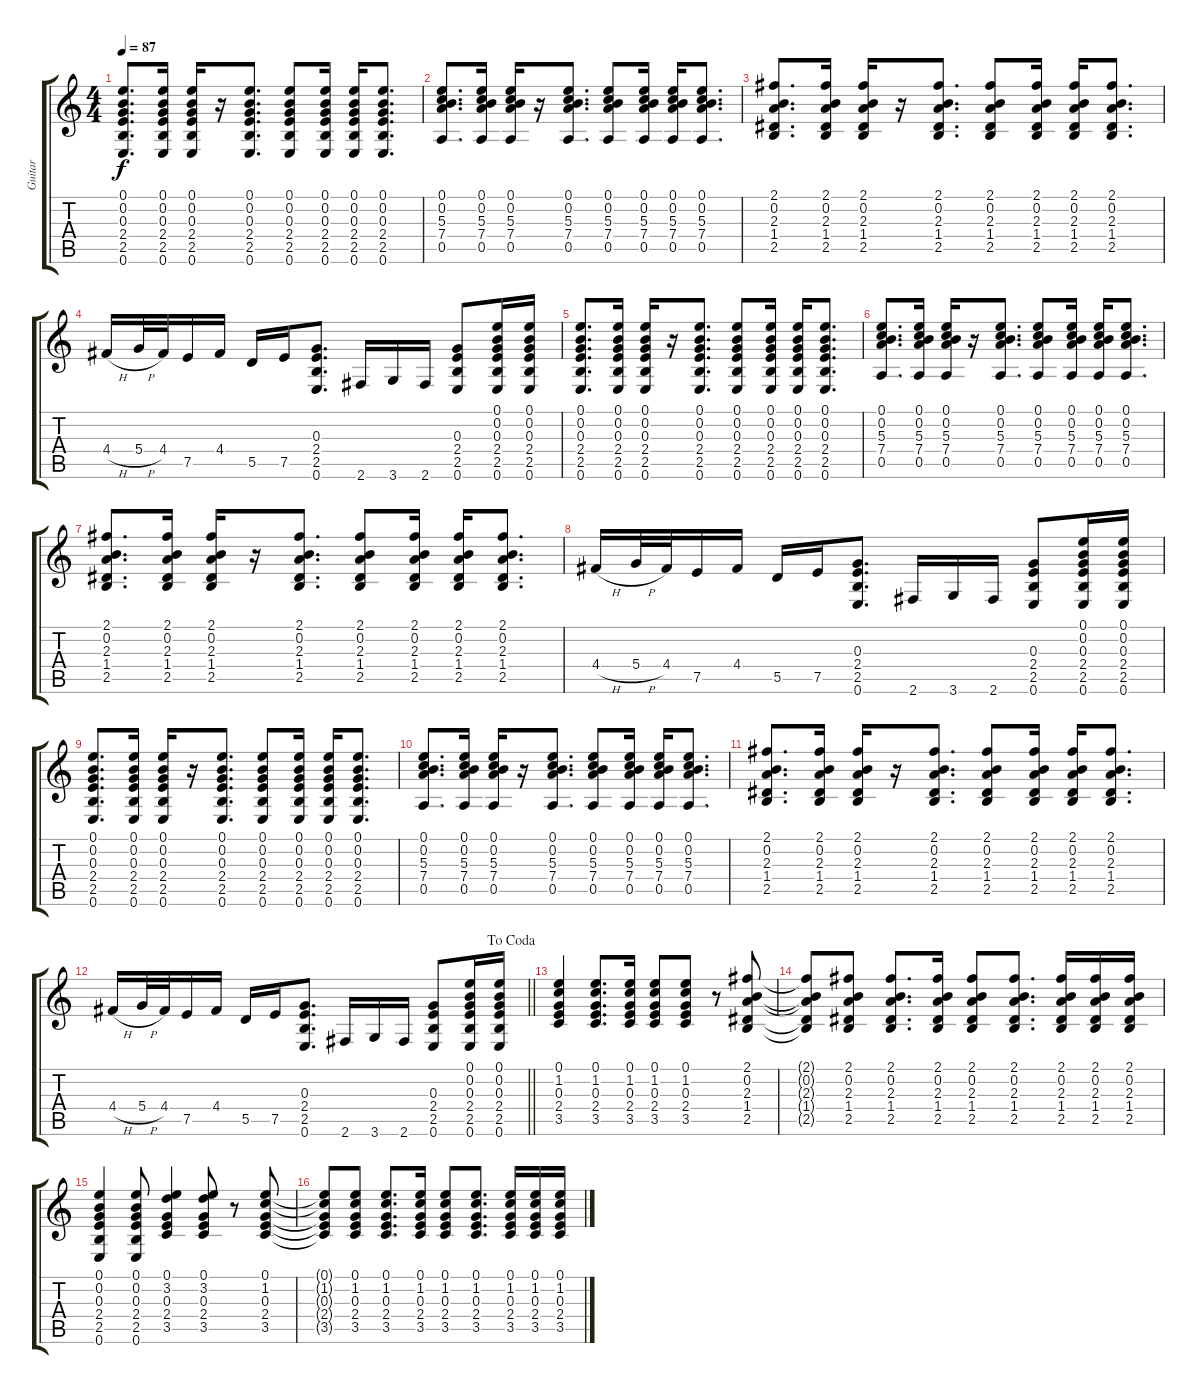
\track ("Guitar" "Guitar") {instrument acousticguitarnylon}
\staff {score tabs}
\tuning (E4 B3 G3 D3 A2 E2) {hide}
\ts (4 4)
\tempo 87
\clef g2
\ks c
(0.1 0.2 0.3 2.4 2.5 0.6).8{d dy f} (0.1 0.2 0.3 2.4 2.5 0.6).16 (0.1 0.2 0.3 2.4 2.5 0.6).16 r.16 (0.1 0.2 0.3 2.4 2.5 0.6).8{d} (0.1 0.2 0.3 2.4 2.5 0.6).8 (0.1 0.2 0.3 2.4 2.5 0.6).16 (0.1 0.2 0.3 2.4 2.5 0.6).16 (0.1 0.2 0.3 2.4 2.5 0.6).8{d} |
(0.1 0.2 5.3 7.4 0.5).8{d} (0.1 0.2 5.3 7.4 0.5).16 (0.1 0.2 5.3 7.4 0.5).16 r.16 (0.1 0.2 5.3 7.4 0.5).8{d} (0.1 0.2 5.3 7.4 0.5).8 (0.1 0.2 5.3 7.4 0.5).16 (0.1 0.2 5.3 7.4 0.5).16 (0.1 0.2 5.3 7.4 0.5).8{d} |
(2.1 0.2 2.3 1.4 2.5).8{d} (2.1 0.2 2.3 1.4 2.5).16 (2.1 0.2 2.3 1.4 2.5).16 r.16 (2.1 0.2 2.3 1.4 2.5).8{d} (2.1 0.2 2.3 1.4 2.5).8 (2.1 0.2 2.3 1.4 2.5).16 (2.1 0.2 2.3 1.4 2.5).16 (2.1 0.2 2.3 1.4 2.5).8{d} |
4.4{h}.16 5.4{h}.32 4.4.32 7.5.16 4.4.16 5.5.16 7.5.16 (0.3 2.4 2.5 0.6).8{d} 2.6.16 3.6.16 2.6.16 (0.3 2.4 2.5 0.6).8 (0.1 0.2 0.3 2.4 2.5 0.6).16 (0.1 0.2 0.3 2.4 2.5 0.6).16 |
(0.1 0.2 0.3 2.4 2.5 0.6).8{d} (0.1 0.2 0.3 2.4 2.5 0.6).16 (0.1 0.2 0.3 2.4 2.5 0.6).16 r.16 (0.1 0.2 0.3 2.4 2.5 0.6).8{d} (0.1 0.2 0.3 2.4 2.5 0.6).8 (0.1 0.2 0.3 2.4 2.5 0.6).16 (0.1 0.2 0.3 2.4 2.5 0.6).16 (0.1 0.2 0.3 2.4 2.5 0.6).8{d} |
(0.1 0.2 5.3 7.4 0.5).8{d} (0.1 0.2 5.3 7.4 0.5).16 (0.1 0.2 5.3 7.4 0.5).16 r.16 (0.1 0.2 5.3 7.4 0.5).8{d} (0.1 0.2 5.3 7.4 0.5).8 (0.1 0.2 5.3 7.4 0.5).16 (0.1 0.2 5.3 7.4 0.5).16 (0.1 0.2 5.3 7.4 0.5).8{d} |
(2.1 0.2 2.3 1.4 2.5).8{d} (2.1 0.2 2.3 1.4 2.5).16 (2.1 0.2 2.3 1.4 2.5).16 r.16 (2.1 0.2 2.3 1.4 2.5).8{d} (2.1 0.2 2.3 1.4 2.5).8 (2.1 0.2 2.3 1.4 2.5).16 (2.1 0.2 2.3 1.4 2.5).16 (2.1 0.2 2.3 1.4 2.5).8{d} |
4.4{h}.16 5.4{h}.32 4.4.32 7.5.16 4.4.16 5.5.16 7.5.16 (0.3 2.4 2.5 0.6).8{d} 2.6.16 3.6.16 2.6.16 (0.3 2.4 2.5 0.6).8 (0.1 0.2 0.3 2.4 2.5 0.6).16 (0.1 0.2 0.3 2.4 2.5 0.6).16 |
(0.1 0.2 0.3 2.4 2.5 0.6).8{d} (0.1 0.2 0.3 2.4 2.5 0.6).16 (0.1 0.2 0.3 2.4 2.5 0.6).16 r.16 (0.1 0.2 0.3 2.4 2.5 0.6).8{d} (0.1 0.2 0.3 2.4 2.5 0.6).8 (0.1 0.2 0.3 2.4 2.5 0.6).16 (0.1 0.2 0.3 2.4 2.5 0.6).16 (0.1 0.2 0.3 2.4 2.5 0.6).8{d} |
(0.1 0.2 5.3 7.4 0.5).8{d} (0.1 0.2 5.3 7.4 0.5).16 (0.1 0.2 5.3 7.4 0.5).16 r.16 (0.1 0.2 5.3 7.4 0.5).8{d} (0.1 0.2 5.3 7.4 0.5).8 (0.1 0.2 5.3 7.4 0.5).16 (0.1 0.2 5.3 7.4 0.5).16 (0.1 0.2 5.3 7.4 0.5).8{d} |
(2.1 0.2 2.3 1.4 2.5).8{d} (2.1 0.2 2.3 1.4 2.5).16 (2.1 0.2 2.3 1.4 2.5).16 r.16 (2.1 0.2 2.3 1.4 2.5).8{d} (2.1 0.2 2.3 1.4 2.5).8 (2.1 0.2 2.3 1.4 2.5).16 (2.1 0.2 2.3 1.4 2.5).16 (2.1 0.2 2.3 1.4 2.5).8{d} |
\jump dacoda
\barLineRight lightlight
4.4{h}.16 5.4{h}.32 4.4.32 7.5.16 4.4.16 5.5.16 7.5.16 (0.3 2.4 2.5 0.6).8{d} 2.6.16 3.6.16 2.6.16 (0.3 2.4 2.5 0.6).8 (0.1 0.2 0.3 2.4 2.5 0.6).16 (0.1 0.2 0.3 2.4 2.5 0.6).16 |
(0.1 1.2 0.3 2.4 3.5).4 (0.1 1.2 0.3 2.4 3.5).8{d} (0.1 1.2 0.3 2.4 3.5).16 (0.1 1.2 0.3 2.4 3.5).8 (0.1 1.2 0.3 2.4 3.5).8 r.8 (2.1 0.2 2.3 1.4 2.5).8 |
(2.1{t} 0.2{t} 2.3{t} 1.4{t} 2.5{t}).8 (2.1 0.2 2.3 1.4 2.5).8 (2.1 0.2 2.3 1.4 2.5).8{d} (2.1 0.2 2.3 1.4 2.5).16 (2.1 0.2 2.3 1.4 2.5).8 (2.1 0.2 2.3 1.4 2.5).8{d} (2.1 0.2 2.3 1.4 2.5).16 (2.1 0.2 2.3 1.4 2.5).16 (2.1 0.2 2.3 1.4 2.5).16 |
(0.1 0.2 0.3 2.4 2.5 0.6).4 (0.1 0.2 0.3 2.4 2.5 0.6).8 (0.1 3.2 0.3 2.4 3.5).4 (0.1 3.2 0.3 2.4 3.5).8 r.8 (0.1 1.2 0.3 2.4 3.5).8 |
(0.1{t} 1.2{t} 0.3{t} 2.4{t} 3.5{t}).8 (0.1 1.2 0.3 2.4 3.5).8 (0.1 1.2 0.3 2.4 3.5).8{d} (0.1 1.2 0.3 2.4 3.5).16 (0.1 1.2 0.3 2.4 3.5).8 (0.1 1.2 0.3 2.4 3.5).8{d} (0.1 1.2 0.3 2.4 3.5).16 (0.1 1.2 0.3 2.4 3.5).16 (0.1 1.2 0.3 2.4 3.5).16
